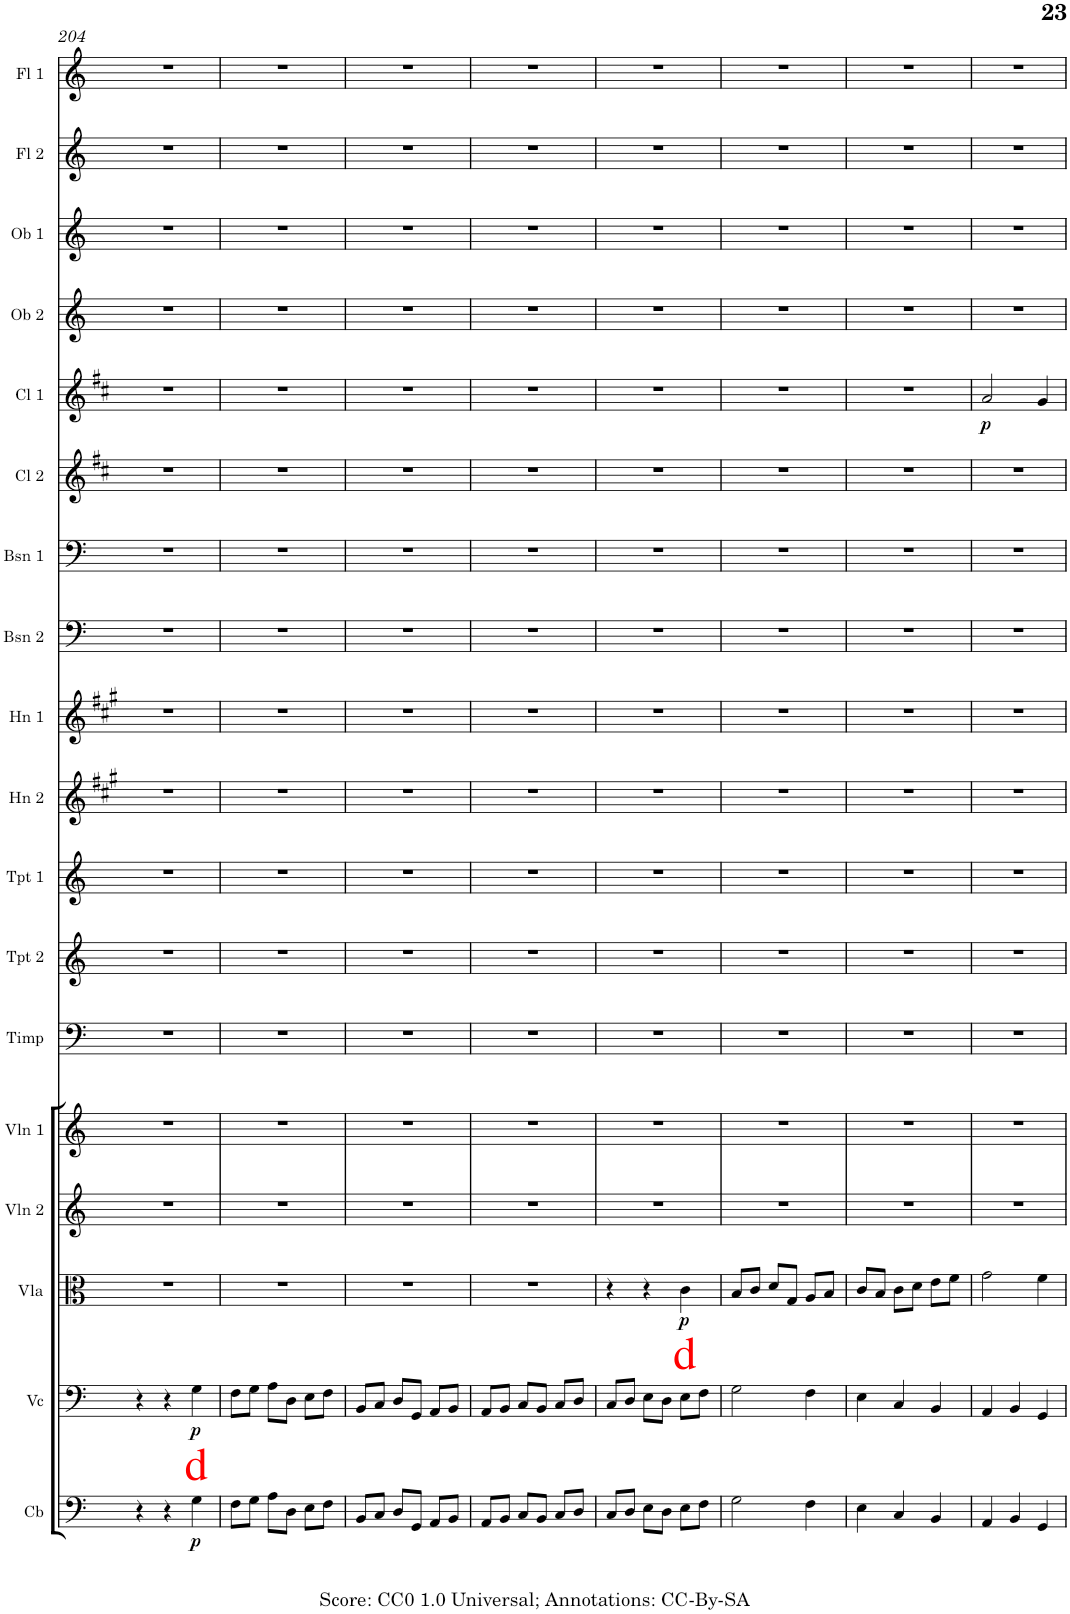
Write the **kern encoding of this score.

**kern	**dynam	**kern	**text	**dynam	**kern	**text	**dynam	**kern	**kern	**kern	**kern	**kern	**kern	**kern	**kern	**kern	**kern	**kern	**dynam	**kern	**kern	**kern	**kern
*part18	*part18	*part17	*part17	*part17	*part16	*part16	*part16	*part15	*part14	*part13	*part12	*part11	*part10	*part9	*part8	*part7	*part6	*part5	*part5	*part4	*part3	*part2	*part1
*staff18	*staff18	*staff17	*staff17	*staff17	*staff16	*staff16	*staff16	*staff15	*staff14	*staff13	*staff12	*staff11	*staff10	*staff9	*staff8	*staff7	*staff6	*staff5	*staff5	*staff4	*staff3	*staff2	*staff1
*I"Contrabass	*	*I"Violoncello	*	*	*I"Viola	*	*	*I"Violin 2	*I"Violin 1	*I"Timpani	*I"C Trumpet 2	*I"C Trumpet 1	*I"Eb Horn 2	*I"Eb Horn 1	*I"Bassoon 2	*I"Bassoon 1	*I"Bb Clarinet 2	*I"Bb Clarinet 1	*	*I"Oboe 2	*I"Oboe 1	*I"Flute 2	*I"Flute 1
*I'Cb	*	*I'Vc	*	*	*I'Vla	*	*	*I'Vln 2	*I'Vln 1	*I'Timp	*I'Tpt 2	*I'Tpt 1	*I'Hn 2	*I'Hn 1	*I'Bsn 2	*I'Bsn 1	*I'Cl 2	*I'Cl 1	*	*I'Ob 2	*I'Ob 1	*I'Fl 2	*I'Fl 1
!!LO:PB:g=z
*clefF4	*	*clefF4	*	*	*clefC3	*	*	*clefG2	*clefG2	*clefF4	*clefG2	*clefG2	*clefG2	*clefG2	*clefF4	*clefF4	*clefG2	*clefG2	*	*clefG2	*clefG2	*clefG2	*clefG2
*Trd7c12	*	*	*	*	*	*	*	*	*	*	*	*	*Trd5c9	*Trd5c9	*	*	*Trd1c2	*Trd1c2	*	*	*	*	*
*k[]	*	*k[]	*	*	*k[]	*	*	*k[]	*k[]	*k[]	*k[]	*k[]	*k[f#c#g#]	*k[f#c#g#]	*k[]	*k[]	*k[f#c#]	*k[f#c#]	*	*k[]	*k[]	*k[]	*k[]
*M3/4	*	*M3/4	*	*	*M3/4	*	*	*M3/4	*M3/4	*M3/4	*M3/4	*M3/4	*M3/4	*M3/4	*M3/4	*M3/4	*M3/4	*M3/4	*	*M3/4	*M3/4	*M3/4	*M3/4
=204	=204	=204	=204	=204	=204	=204	=204	=204	=204	=204	=204	=204	=204	=204	=204	=204	=204	=204	=204	=204	=204	=204	=204
4r	.	4r	.	.	2.r	.	.	2.r	2.r	2.r	2.r	2.r	2.r	2.r	2.r	2.r	2.r	2.r	.	2.r	2.r	2.r	2.r
4r	.	4r	.	.	.	.	.	.	.	.	.	.	.	.	.	.	.	.	.	.	.	.	.
!	!LO:DY:b	!	!LO:LY:b:color=#FF0000	!LO:DY:b	!	!	!	!	!	!	!	!	!	!	!	!	!	!	!	!	!	!	!
4G\	p	4G\	d	p	.	.	.	.	.	.	.	.	.	.	.	.	.	.	.	.	.	.	.
=205	=205	=205	=205	=205	=205	=205	=205	=205	=205	=205	=205	=205	=205	=205	=205	=205	=205	=205	=205	=205	=205	=205	=205
8F\L	.	8F\L	.	.	2.r	.	.	2.r	2.r	2.r	2.r	2.r	2.r	2.r	2.r	2.r	2.r	2.r	.	2.r	2.r	2.r	2.r
8G\J	.	8G\J	.	.	.	.	.	.	.	.	.	.	.	.	.	.	.	.	.	.	.	.	.
8A\L	.	8A\L	.	.	.	.	.	.	.	.	.	.	.	.	.	.	.	.	.	.	.	.	.
8D\J	.	8D\J	.	.	.	.	.	.	.	.	.	.	.	.	.	.	.	.	.	.	.	.	.
8E\L	.	8E\L	.	.	.	.	.	.	.	.	.	.	.	.	.	.	.	.	.	.	.	.	.
8F\J	.	8F\J	.	.	.	.	.	.	.	.	.	.	.	.	.	.	.	.	.	.	.	.	.
=206	=206	=206	=206	=206	=206	=206	=206	=206	=206	=206	=206	=206	=206	=206	=206	=206	=206	=206	=206	=206	=206	=206	=206
8BB/L	.	8BB/L	.	.	2.r	.	.	2.r	2.r	2.r	2.r	2.r	2.r	2.r	2.r	2.r	2.r	2.r	.	2.r	2.r	2.r	2.r
8C/J	.	8C/J	.	.	.	.	.	.	.	.	.	.	.	.	.	.	.	.	.	.	.	.	.
8D/L	.	8D/L	.	.	.	.	.	.	.	.	.	.	.	.	.	.	.	.	.	.	.	.	.
8GG/J	.	8GG/J	.	.	.	.	.	.	.	.	.	.	.	.	.	.	.	.	.	.	.	.	.
8AA/L	.	8AA/L	.	.	.	.	.	.	.	.	.	.	.	.	.	.	.	.	.	.	.	.	.
8BB/J	.	8BB/J	.	.	.	.	.	.	.	.	.	.	.	.	.	.	.	.	.	.	.	.	.
=207	=207	=207	=207	=207	=207	=207	=207	=207	=207	=207	=207	=207	=207	=207	=207	=207	=207	=207	=207	=207	=207	=207	=207
8AA/L	.	8AA/L	.	.	2.r	.	.	2.r	2.r	2.r	2.r	2.r	2.r	2.r	2.r	2.r	2.r	2.r	.	2.r	2.r	2.r	2.r
8BB/J	.	8BB/J	.	.	.	.	.	.	.	.	.	.	.	.	.	.	.	.	.	.	.	.	.
8C/L	.	8C/L	.	.	.	.	.	.	.	.	.	.	.	.	.	.	.	.	.	.	.	.	.
8BB/J	.	8BB/J	.	.	.	.	.	.	.	.	.	.	.	.	.	.	.	.	.	.	.	.	.
8C/L	.	8C/L	.	.	.	.	.	.	.	.	.	.	.	.	.	.	.	.	.	.	.	.	.
8D/J	.	8D/J	.	.	.	.	.	.	.	.	.	.	.	.	.	.	.	.	.	.	.	.	.
=208	=208	=208	=208	=208	=208	=208	=208	=208	=208	=208	=208	=208	=208	=208	=208	=208	=208	=208	=208	=208	=208	=208	=208
8C/L	.	8C/L	.	.	4r	.	.	2.r	2.r	2.r	2.r	2.r	2.r	2.r	2.r	2.r	2.r	2.r	.	2.r	2.r	2.r	2.r
8D/J	.	8D/J	.	.	.	.	.	.	.	.	.	.	.	.	.	.	.	.	.	.	.	.	.
8E\L	.	8E\L	.	.	4r	.	.	.	.	.	.	.	.	.	.	.	.	.	.	.	.	.	.
8D\J	.	8D\J	.	.	.	.	.	.	.	.	.	.	.	.	.	.	.	.	.	.	.	.	.
!	!	!	!	!	!	!LO:LY:b:color=#FF0000	!LO:DY:b	!	!	!	!	!	!	!	!	!	!	!	!	!	!	!	!
8E\L	.	8E\L	.	.	4c\	d	p	.	.	.	.	.	.	.	.	.	.	.	.	.	.	.	.
8F\J	.	8F\J	.	.	.	.	.	.	.	.	.	.	.	.	.	.	.	.	.	.	.	.	.
=209	=209	=209	=209	=209	=209	=209	=209	=209	=209	=209	=209	=209	=209	=209	=209	=209	=209	=209	=209	=209	=209	=209	=209
2G\	.	2G\	.	.	8B/L	.	.	2.r	2.r	2.r	2.r	2.r	2.r	2.r	2.r	2.r	2.r	2.r	.	2.r	2.r	2.r	2.r
.	.	.	.	.	8c/J	.	.	.	.	.	.	.	.	.	.	.	.	.	.	.	.	.	.
.	.	.	.	.	8d/L	.	.	.	.	.	.	.	.	.	.	.	.	.	.	.	.	.	.
.	.	.	.	.	8G/J	.	.	.	.	.	.	.	.	.	.	.	.	.	.	.	.	.	.
4F\	.	4F\	.	.	8A/L	.	.	.	.	.	.	.	.	.	.	.	.	.	.	.	.	.	.
.	.	.	.	.	8B/J	.	.	.	.	.	.	.	.	.	.	.	.	.	.	.	.	.	.
=210	=210	=210	=210	=210	=210	=210	=210	=210	=210	=210	=210	=210	=210	=210	=210	=210	=210	=210	=210	=210	=210	=210	=210
4E\	.	4E\	.	.	8c/L	.	.	2.r	2.r	2.r	2.r	2.r	2.r	2.r	2.r	2.r	2.r	2.r	.	2.r	2.r	2.r	2.r
.	.	.	.	.	8B/J	.	.	.	.	.	.	.	.	.	.	.	.	.	.	.	.	.	.
4C/	.	4C/	.	.	8c\L	.	.	.	.	.	.	.	.	.	.	.	.	.	.	.	.	.	.
.	.	.	.	.	8d\J	.	.	.	.	.	.	.	.	.	.	.	.	.	.	.	.	.	.
4BB/	.	4BB/	.	.	8e\L	.	.	.	.	.	.	.	.	.	.	.	.	.	.	.	.	.	.
.	.	.	.	.	8f\J	.	.	.	.	.	.	.	.	.	.	.	.	.	.	.	.	.	.
=211	=211	=211	=211	=211	=211	=211	=211	=211	=211	=211	=211	=211	=211	=211	=211	=211	=211	=211	=211	=211	=211	=211	=211
!	!	!	!	!	!	!	!	!	!	!	!	!	!	!	!	!	!	!	!LO:DY:b	!	!	!	!
4AA/	.	4AA/	.	.	2g\	.	.	2.r	2.r	2.r	2.r	2.r	2.r	2.r	2.r	2.r	2.r	2a/	p	2.r	2.r	2.r	2.r
4BB/	.	4BB/	.	.	.	.	.	.	.	.	.	.	.	.	.	.	.	.	.	.	.	.	.
4GG/	.	4GG/	.	.	4f\	.	.	.	.	.	.	.	.	.	.	.	.	4g/	.	.	.	.	.
=	=	=	=	=	=	=	=	=	=	=	=	=	=	=	=	=	=	=	=	=	=	=	=
*-	*-	*-	*-	*-	*-	*-	*-	*-	*-	*-	*-	*-	*-	*-	*-	*-	*-	*-	*-	*-	*-	*-	*-
